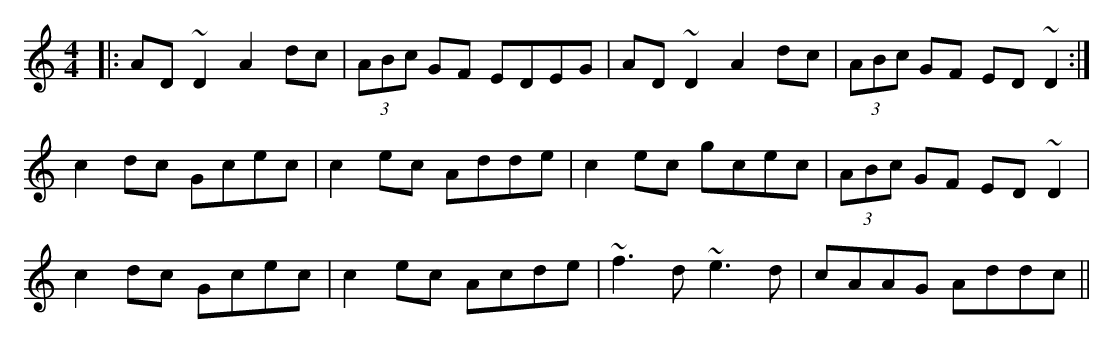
X:1
M:4/4
K:Ddor
|:AD~D2 A2dc|(3ABc GF EDEG|AD~D2 A2dc|(3ABc GF ED~D2:|
c2dc Gcec|c2ec Adde|c2ec gcec|(3ABc GF ED~D2|
c2dc Gcec|c2ec Acde|~f3d ~e3d|cAAG Addc||
